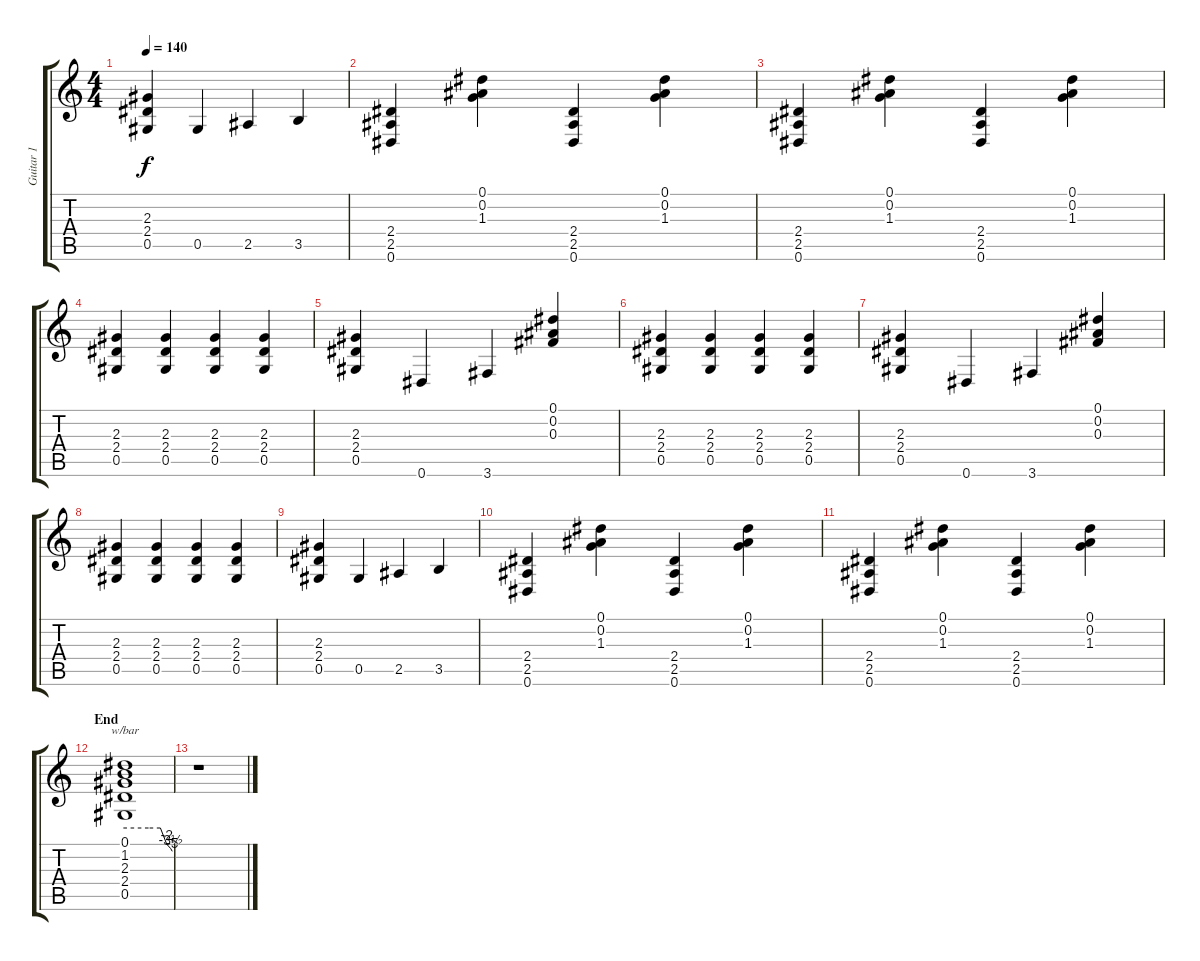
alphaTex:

\track ("Guitar 1" "Guitar 1") {instrument distortionguitar}
\staff {score tabs}
\tuning (Eb4 Bb3 Gb3 Db3 Ab2 Eb2) {hide}
\ts (4 4)
\tempo 140
\clef g2
\ks c
(2.3 2.4 0.5).4{dy f} 0.5.4 2.5.4 3.5.4 |
(2.4 2.5 0.6).4 (0.1 0.2 1.3).4 (2.4 2.5 0.6).4 (0.1 0.2 1.3).4 |
(2.4 2.5 0.6).4 (0.1 0.2 1.3).4 (2.4 2.5 0.6).4 (0.1 0.2 1.3).4 |
(2.3 2.4 0.5).4 (2.3 2.4 0.5).4 (2.3 2.4 0.5).4 (2.3 2.4 0.5).4 |
(2.3 2.4 0.5).4 0.6.4 3.6.4 (0.1 0.2 0.3).4 |
(2.3 2.4 0.5).4 (2.3 2.4 0.5).4 (2.3 2.4 0.5).4 (2.3 2.4 0.5).4 |
(2.3 2.4 0.5).4 0.6.4 3.6.4 (0.1 0.2 0.3).4 |
(2.3 2.4 0.5).4 (2.3 2.4 0.5).4 (2.3 2.4 0.5).4 (2.3 2.4 0.5).4 |
(2.3 2.4 0.5).4 0.5.4 2.5.4 3.5.4 |
(2.4 2.5 0.6).4 (0.1 0.2 1.3).4 (2.4 2.5 0.6).4 (0.1 0.2 1.3).4 |
(2.4 2.5 0.6).4 (0.1 0.2 1.3).4 (2.4 2.5 0.6).4 (0.1 0.2 1.3).4 |
\section ("" "End")
(0.1 1.2 2.3 2.4 0.5).1{tbe (custom default 0 0 30 0 45 0 53 -8 58 -14 60 -20)} |
r.1
